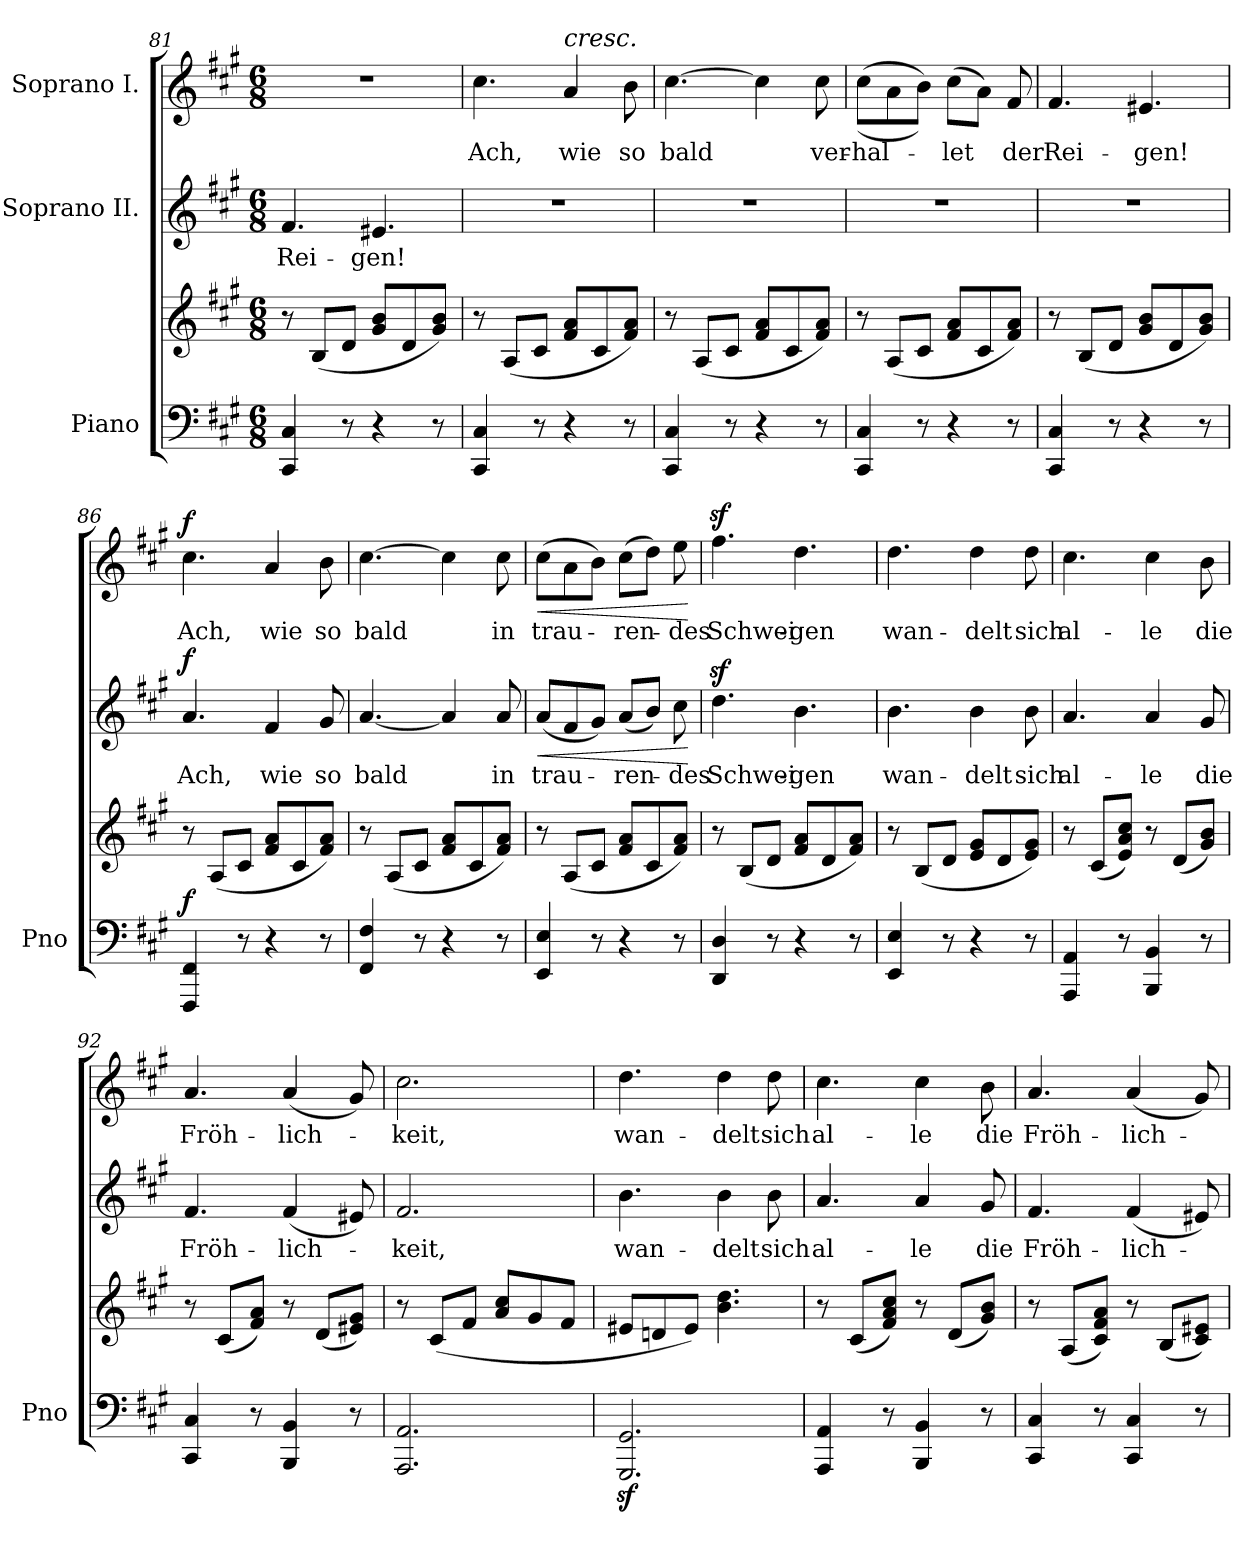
**kern	**kern	**dynam	**kern	**text	**dynam	**kern	**text	**dynam
*part3	*part3	*part3	*part2	*part2	*part2	*part1	*part1	*part1
*staff4	*staff3	*staff3/4	*staff2	*staff2	*staff2	*staff1	*staff1	*staff1
*I"Piano	*	*	*I"Soprano II.	*	*	*I"Soprano I.	*	*
*I'Pno	*	*	*	*	*	*	*	*
*clefF4	*clefG2	*	*clefG2	*	*	*clefG2	*	*
*k[f#c#g#]	*k[f#c#g#]	*	*k[f#c#g#]	*	*	*k[f#c#g#]	*	*
*M6/8	*M6/8	*	*M6/8	*	*	*M6/8	*	*
=81	=81	=81	=81	=81	=81	=81	=81	=81
4CC#/ 4C#/	8r	.	4.f#/	Rei-	.	2.r	.	.
.	(<8B/L	.	.	.	.	.	.	.
8r	8d/J	.	.	.	.	.	.	.
4r	8g#/ 8b/L	.	4.e#X/	-gen!	.	.	.	.
.	8d/	.	.	.	.	.	.	.
8r	8g#/ 8b/J)	.	.	.	.	.	.	.
=82	=82	=82	=82	=82	=82	=82	=82	=82
4CC#/ 4C#/	8r	.	2.r	.	.	4.cc#\	Ach,	.
.	(<8A/L	.	.	.	.	.	.	.
8r	8c#/J	.	.	.	.	.	.	.
!	!	!	!	!	!	!LO:TX:a:i:t=cresc.	!	!
4r	8f#/ 8a/L	.	.	.	.	4a/	wie	.
.	8c#/	.	.	.	.	.	.	.
8r	8f#/ 8a/J)	.	.	.	.	8b\	so	.
=83	=83	=83	=83	=83	=83	=83	=83	=83
4CC#/ 4C#/	8r	.	2.r	.	.	[4.cc#\	bald	.
.	(<8A/L	.	.	.	.	.	.	.
8r	8c#/J	.	.	.	.	.	.	.
4r	8f#/ 8a/L	.	.	.	.	4cc#\]	.	.
.	8c#/	.	.	.	.	.	.	.
8r	8f#/ 8a/J)	.	.	.	.	8cc#\	ver-	.
=84	=84	=84	=84	=84	=84	=84	=84	=84
4CC#/ 4C#/	8r	.	2.r	.	.	((>8cc#\L	-hal-	.
.	(<8A/L	.	.	.	.	8a\	.	.
8r	8c#/J	.	.	.	.	8b\J))	.	.
4r	8f#/ 8a/L	.	.	.	.	(>8cc#\L	-let	.
.	8c#/	.	.	.	.	8a\J)	.	.
8r	8f#/ 8a/J)	.	.	.	.	8f#/	der	.
=85	=85	=85	=85	=85	=85	=85	=85	=85
4CC#/ 4C#/	8r	.	2.r	.	.	4.f#/	Rei-	.
.	(<8B/L	.	.	.	.	.	.	.
8r	8d/J	.	.	.	.	.	.	.
4r	8g#/ 8b/L	.	.	.	.	4.e#X/	-gen!	.
.	8d/	.	.	.	.	.	.	.
8r	8g#/ 8b/J)	.	.	.	.	.	.	.
=86	=86	=86	=86	=86	=86	=86	=86	=86
!	!	!LO:DY:a=2	!	!	!LO:DY:a	!	!	!LO:DY:a
4FFF#/ 4FF#/	8r	f	4.a/	Ach,	f	4.cc#\	Ach,	f
.	(8A/L	.	.	.	.	.	.	.
8r	8c#/J	.	.	.	.	.	.	.
4r	8f#/ 8a/L	.	4f#/	wie	.	4a/	wie	.
.	8c#/	.	.	.	.	.	.	.
8r	8f#/ 8a/J)	.	8g#/	so	.	8b\	so	.
=87	=87	=87	=87	=87	=87	=87	=87	=87
4FF#/ 4F#/	8r	.	[4.a/	bald	.	[4.cc#\	bald	.
.	(<8A/L	.	.	.	.	.	.	.
8r	8c#/J	.	.	.	.	.	.	.
4r	8f#/ 8a/L	.	4a/]	.	.	4cc#\]	.	.
.	8c#/	.	.	.	.	.	.	.
8r	8f#/ 8a/J)	.	8a/	in	.	8cc#\	in	.
=88	=88	=88	=88	=88	=88	=88	=88	=88
!	!	!	!	!	!LO:HP:b	!	!	!LO:HP:b
4EE/ 4E/	8r	.	(<8a/L	trau-	<	(>8cc#\L	trau-	<
.	(<8A/L	.	8f#/	.	.	8a\	.	.
8r	8c#/J	.	8g#/J)	.	.	8b\J)	.	.
4r	8f#/ 8a/L	.	(8a/L	-ren-	.	(>8cc#\L	-ren-	.
.	8c#/	.	8b/J)	.	.	8dd\J)	.	.
8r	8f#/ 8a/J)	.	8cc#\	-des	.	8ee\	-des	.
.	.	.	.	.	[	.	.	[
=89	=89	=89	=89	=89	=89	=89	=89	=89
4DD/ 4D/	8r	.	4.ddz>\	Schwei-	.	4.ff#z>\	Schwei-	.
.	(<8B/L	.	.	.	.	.	.	.
8r	8d/J	.	.	.	.	.	.	.
4r	8f#/ 8a/L	.	4.b\	-gen	.	4.dd\	-gen	.
.	8d/	.	.	.	.	.	.	.
8r	8f#/ 8a/J)	.	.	.	.	.	.	.
=90	=90	=90	=90	=90	=90	=90	=90	=90
4EE/ 4E/	8r	.	4.b\	wan-	.	4.dd\	wan-	.
.	(<8B/L	.	.	.	.	.	.	.
8r	8d/J	.	.	.	.	.	.	.
4r	8e/ 8g#/L	.	4b\	-delt	.	4dd\	-delt	.
.	8d/	.	.	.	.	.	.	.
8r	8e/ 8g#/J)	.	8b\	sich	.	8dd\	sich	.
=91	=91	=91	=91	=91	=91	=91	=91	=91
4AAA/ 4AA/	8r	.	4.a/	al-	.	4.cc#\	al-	.
.	(8c#/L	.	.	.	.	.	.	.
8r	8e/ 8a/ 8cc#/J)	.	.	.	.	.	.	.
4BBB/ 4BB/	8r	.	4a/	-le	.	4cc#\	-le	.
.	(8d/L	.	.	.	.	.	.	.
8r	8g#/ 8b/J)	.	8g#/	die	.	8b\	die	.
=92	=92	=92	=92	=92	=92	=92	=92	=92
4CC#/ 4C#/	8r	.	4.f#/	Fröh-	.	4.a/	Fröh-	.
.	(8c#/L	.	.	.	.	.	.	.
8r	8f#/ 8a/J)	.	.	.	.	.	.	.
4BBB/ 4BB/	8r	.	(<4f#/	-lich-	.	(<4a/	-lich-	.
.	(<8d/L	.	.	.	.	.	.	.
8r	8e#X/ 8g#/J)	.	8e#X/)	.	.	8g#/)	.	.
=93	=93	=93	=93	=93	=93	=93	=93	=93
2.AAA/ 2.AA/	8r	.	2.f#/	-keit,	.	2.cc#\	-keit,	.
.	(<8c#/L	.	.	.	.	.	.	.
.	8f#/J	.	.	.	.	.	.	.
.	8a/ 8cc#/L	.	.	.	.	.	.	.
.	8g#/	.	.	.	.	.	.	.
.	8f#/J	.	.	.	.	.	.	.
=94	=94	=94	=94	=94	=94	=94	=94	=94
2.GGG#/z> 2.GG#/z>	8e#X/L	.	4.b\	wan-	.	4.dd\	wan-	.
.	8dn/	.	.	.	.	.	.	.
.	8e#/J)	.	.	.	.	.	.	.
.	4.b\ 4.dd\	.	4b\	-delt	.	4dd\	-delt	.
.	.	.	8b\	sich	.	8dd\	sich	.
=95	=95	=95	=95	=95	=95	=95	=95	=95
4AAA/ 4AA/	8r	.	4.a/	al-	.	4.cc#\	al-	.
.	(8c#/L	.	.	.	.	.	.	.
8r	8f#/ 8a/ 8cc#/J)	.	.	.	.	.	.	.
4BBB/ 4BB/	8r	.	4a/	-le	.	4cc#\	-le	.
.	(8d/L	.	.	.	.	.	.	.
8r	8g#/ 8b/J)	.	8g#/	die	.	8b\	die	.
=96	=96	=96	=96	=96	=96	=96	=96	=96
4CC#/ 4C#/	8r	.	4.f#/	Fröh-	.	4.a/	Fröh-	.
.	(8A/L	.	.	.	.	.	.	.
8r	8c#/ 8f#/ 8a/J)	.	.	.	.	.	.	.
4CC#/ 4C#/	8r	.	(<4f#/	-lich-	.	(<4a/	-lich-	.
.	(<8B/L	.	.	.	.	.	.	.
8r	8c#/ 8e#X/J)	.	8e#X/)	.	.	8g#/)	.	.
=	=	=	=	=	=	=	=	=
*-	*-	*-	*-	*-	*-	*-	*-	*-
